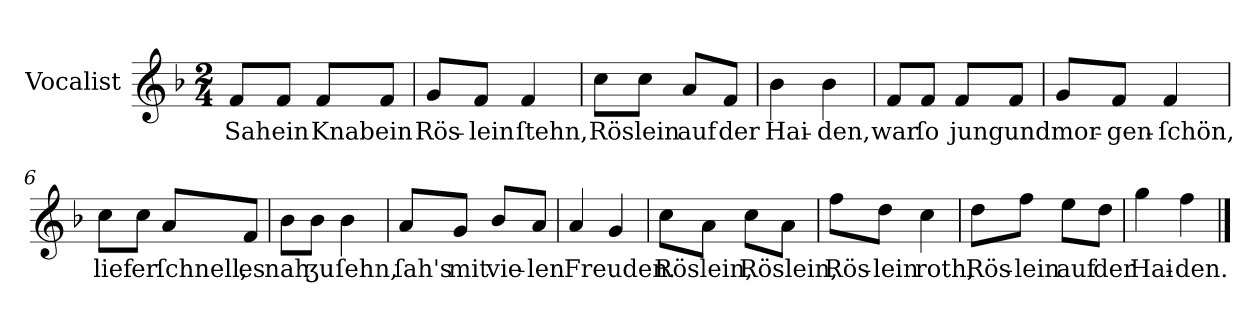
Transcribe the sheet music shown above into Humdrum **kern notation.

**kern	**text
*part1	*part1
*staff1	*staff1
*I"Vocalist	*
*k[b-]	*
*F:	*
*M2/4	*
=	=
8fL	Sah
8fJ	ein
8fL	Knab
8fJ	ein
=1	=1
8gL	Rös-
8fJ	-lein
4f	ſtehn,
=2	=2
8ccL	Röslein
8ccJ	.
8aL	auf
8fJ	der
=3	=3
4b-	Hai-
4b-	-den,
=4	=4
8fL	war
8fJ	ſo
8fL	jung
8fJ	und
=5	=5
8gL	mor-
8fJ	-gen-
4f	-ſchön,
=6	=6
8ccL	lief
8ccJ	er
8aL	ſchnell,
8fJ	es
=7	=7
8b-L	nah
8b-J	ʒu
4b-	ſehn,
=8	=8
8aL	ſah's
8gJ	mit
8b-/L	vie-
8aJ	-len
=9	=9
4a	Freuden.
4g	.
=10	=10
8ccL	Röslein,
8aJ	.
8ccL	Röslein,
8aJ	.
=11	=11
8ffL	Rös-
8ddJ	-lein
4cc	roth,
=12	=12
8ddL	Rös-
8ffJ	-lein
8eeL	auf
8ddJ	der
=13	=13
4gg	Hai-
4ff	-den.
==	==
*-	*-
